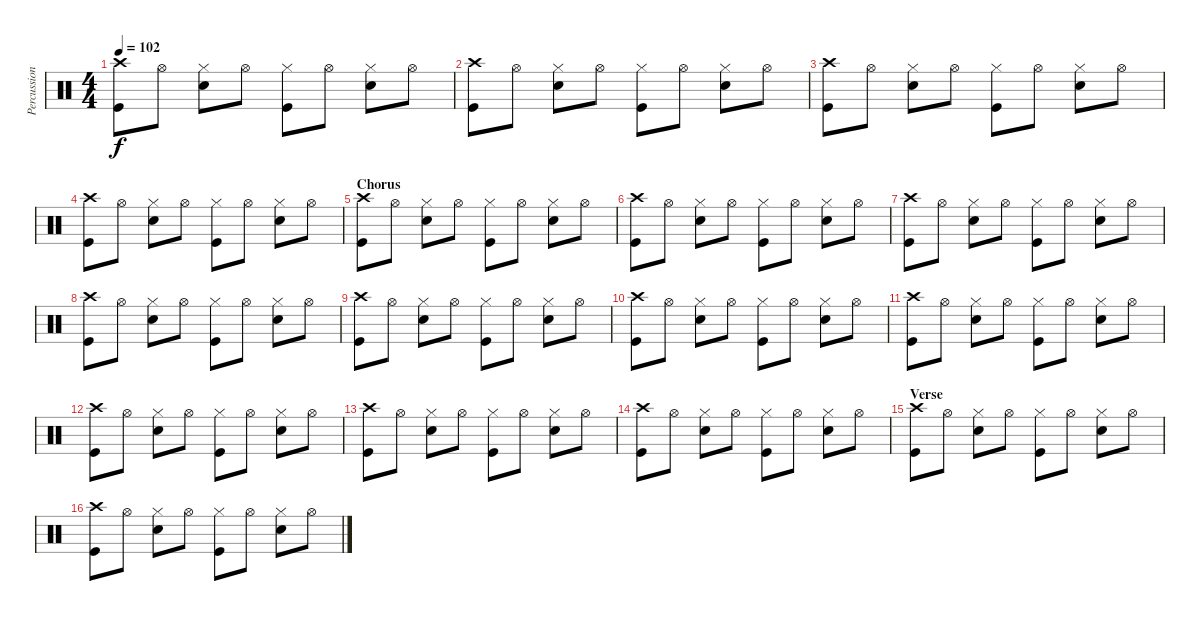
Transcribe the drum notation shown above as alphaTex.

\track ("Percussion" "Percussion") {instrument percussion}
\staff {score}
\articulation defaults
\ts (4 4)
\tempo 102
\clef neutral
\ks c
("Crash high (hit)" "Kick (hit)").8{dy f} "Hi-Hat (open)".8 ("Hi-Hat (closed)" "Snare (hit) 2").8 "Hi-Hat (open)".8 ("Hi-Hat (closed)" "Kick (hit)").8 "Hi-Hat (open)".8 ("Hi-Hat (closed)" "Snare (hit) 2").8 "Hi-Hat (open)".8 |
("Crash high (hit)" "Kick (hit)").8 "Hi-Hat (open)".8 ("Hi-Hat (closed)" "Snare (hit) 2").8 "Hi-Hat (open)".8 ("Hi-Hat (closed)" "Kick (hit)").8 "Hi-Hat (open)".8 ("Hi-Hat (closed)" "Snare (hit) 2").8 "Hi-Hat (open)".8 |
("Crash high (hit)" "Kick (hit)").8 "Hi-Hat (open)".8 ("Hi-Hat (closed)" "Snare (hit) 2").8 "Hi-Hat (open)".8 ("Hi-Hat (closed)" "Kick (hit)").8 "Hi-Hat (open)".8 ("Hi-Hat (closed)" "Snare (hit) 2").8 "Hi-Hat (open)".8 |
("Crash high (hit)" "Kick (hit)").8 "Hi-Hat (open)".8 ("Hi-Hat (closed)" "Snare (hit) 2").8 "Hi-Hat (open)".8 ("Hi-Hat (closed)" "Kick (hit)").8 "Hi-Hat (open)".8 ("Hi-Hat (closed)" "Snare (hit) 2").8 "Hi-Hat (open)".8 |
\section ("" "Chorus")
("Crash high (hit)" "Kick (hit)").8 "Hi-Hat (open)".8 ("Hi-Hat (closed)" "Snare (hit) 2").8 "Hi-Hat (open)".8 ("Hi-Hat (closed)" "Kick (hit)").8 "Hi-Hat (open)".8 ("Hi-Hat (closed)" "Snare (hit) 2").8 "Hi-Hat (open)".8 |
("Crash high (hit)" "Kick (hit)").8 "Hi-Hat (open)".8 ("Hi-Hat (closed)" "Snare (hit) 2").8 "Hi-Hat (open)".8 ("Hi-Hat (closed)" "Kick (hit)").8 "Hi-Hat (open)".8 ("Hi-Hat (closed)" "Snare (hit) 2").8 "Hi-Hat (open)".8 |
("Crash high (hit)" "Kick (hit)").8 "Hi-Hat (open)".8 ("Hi-Hat (closed)" "Snare (hit) 2").8 "Hi-Hat (open)".8 ("Hi-Hat (closed)" "Kick (hit)").8 "Hi-Hat (open)".8 ("Hi-Hat (closed)" "Snare (hit) 2").8 "Hi-Hat (open)".8 |
("Crash high (hit)" "Kick (hit)").8 "Hi-Hat (open)".8 ("Hi-Hat (closed)" "Snare (hit) 2").8 "Hi-Hat (open)".8 ("Hi-Hat (closed)" "Kick (hit)").8 "Hi-Hat (open)".8 ("Hi-Hat (closed)" "Snare (hit) 2").8 "Hi-Hat (open)".8 |
("Crash high (hit)" "Kick (hit)").8 "Hi-Hat (open)".8 ("Hi-Hat (closed)" "Snare (hit) 2").8 "Hi-Hat (open)".8 ("Hi-Hat (closed)" "Kick (hit)").8 "Hi-Hat (open)".8 ("Hi-Hat (closed)" "Snare (hit) 2").8 "Hi-Hat (open)".8 |
("Crash high (hit)" "Kick (hit)").8 "Hi-Hat (open)".8 ("Hi-Hat (closed)" "Snare (hit) 2").8 "Hi-Hat (open)".8 ("Hi-Hat (closed)" "Kick (hit)").8 "Hi-Hat (open)".8 ("Hi-Hat (closed)" "Snare (hit) 2").8 "Hi-Hat (open)".8 |
("Crash high (hit)" "Kick (hit)").8 "Hi-Hat (open)".8 ("Hi-Hat (closed)" "Snare (hit) 2").8 "Hi-Hat (open)".8 ("Hi-Hat (closed)" "Kick (hit)").8 "Hi-Hat (open)".8 ("Hi-Hat (closed)" "Snare (hit) 2").8 "Hi-Hat (open)".8 |
("Crash high (hit)" "Kick (hit)").8 "Hi-Hat (open)".8 ("Hi-Hat (closed)" "Snare (hit) 2").8 "Hi-Hat (open)".8 ("Hi-Hat (closed)" "Kick (hit)").8 "Hi-Hat (open)".8 ("Hi-Hat (closed)" "Snare (hit) 2").8 "Hi-Hat (open)".8 |
("Crash high (hit)" "Kick (hit)").8 "Hi-Hat (open)".8 ("Hi-Hat (closed)" "Snare (hit) 2").8 "Hi-Hat (open)".8 ("Hi-Hat (closed)" "Kick (hit)").8 "Hi-Hat (open)".8 ("Hi-Hat (closed)" "Snare (hit) 2").8 "Hi-Hat (open)".8 |
("Crash high (hit)" "Kick (hit)").8 "Hi-Hat (open)".8 ("Hi-Hat (closed)" "Snare (hit) 2").8 "Hi-Hat (open)".8 ("Hi-Hat (closed)" "Kick (hit)").8 "Hi-Hat (open)".8 ("Hi-Hat (closed)" "Snare (hit) 2").8 "Hi-Hat (open)".8 |
\section ("" "Verse")
("Crash high (hit)" "Kick (hit)").8 "Hi-Hat (open)".8 ("Hi-Hat (closed)" "Snare (hit) 2").8 "Hi-Hat (open)".8 ("Hi-Hat (closed)" "Kick (hit)").8 "Hi-Hat (open)".8 ("Hi-Hat (closed)" "Snare (hit) 2").8 "Hi-Hat (open)".8 |
("Crash high (hit)" "Kick (hit)").8 "Hi-Hat (open)".8 ("Hi-Hat (closed)" "Snare (hit) 2").8 "Hi-Hat (open)".8 ("Hi-Hat (closed)" "Kick (hit)").8 "Hi-Hat (open)".8 ("Hi-Hat (closed)" "Snare (hit) 2").8 "Hi-Hat (open)".8
